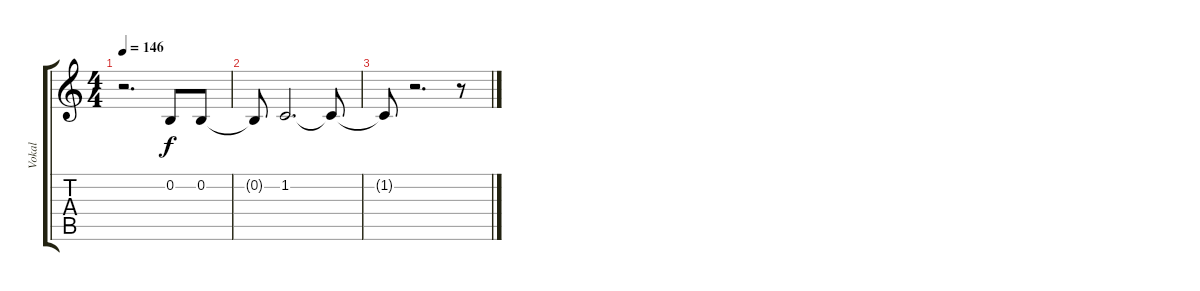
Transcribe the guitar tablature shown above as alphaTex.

\track ("Vokal" "Vokal") {instrument choiraahs}
\staff {score tabs}
\tuning (E4 B3 G3 D3 A2 E2) {hide}
\ts (4 4)
\tempo 146
\clef g2
\ks c
r.2{d dy f} 0.2.8 0.2.8 |
0.2{t}.8 1.2.2{d} 1.2{t}.8 |
1.2{t}.8 r.2{d} r.8
